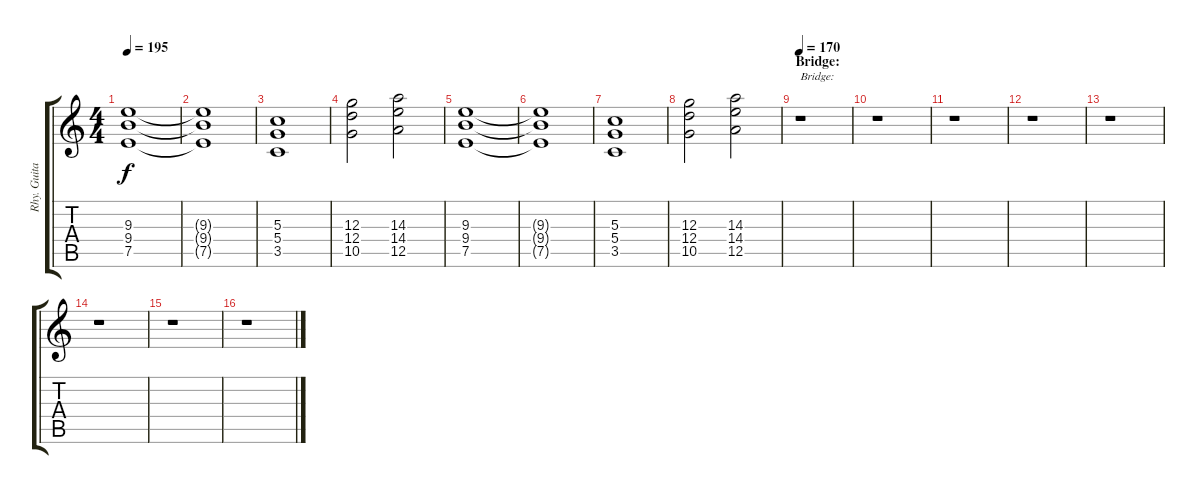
\track ("Rhy. Guitar 2" "Rhy. Guita") {instrument distortionguitar}
\staff {score tabs}
\tuning (E4 B3 G3 D3 A2 E2) {hide}
\ts (4 4)
\tempo 195
\clef g2
\ks c
(9.3 9.4 7.5).1{dy f} |
(9.3{t} 9.4{t} 7.5{t}).1 |
(5.3 5.4 3.5).1 |
(12.3 12.4 10.5).2 (14.3 14.4 12.5).2 |
(9.3 9.4 7.5).1 |
(9.3{t} 9.4{t} 7.5{t}).1 |
(5.3 5.4 3.5).1 |
(12.3 12.4 10.5).2 (14.3 14.4 12.5).2 |
\section ("" "Bridge:")
\tempo 170
r.1{txt "Bridge:"} |
r.1 |
r.1 |
r.1 |
r.1 |
r.1 |
r.1 |
r.1
